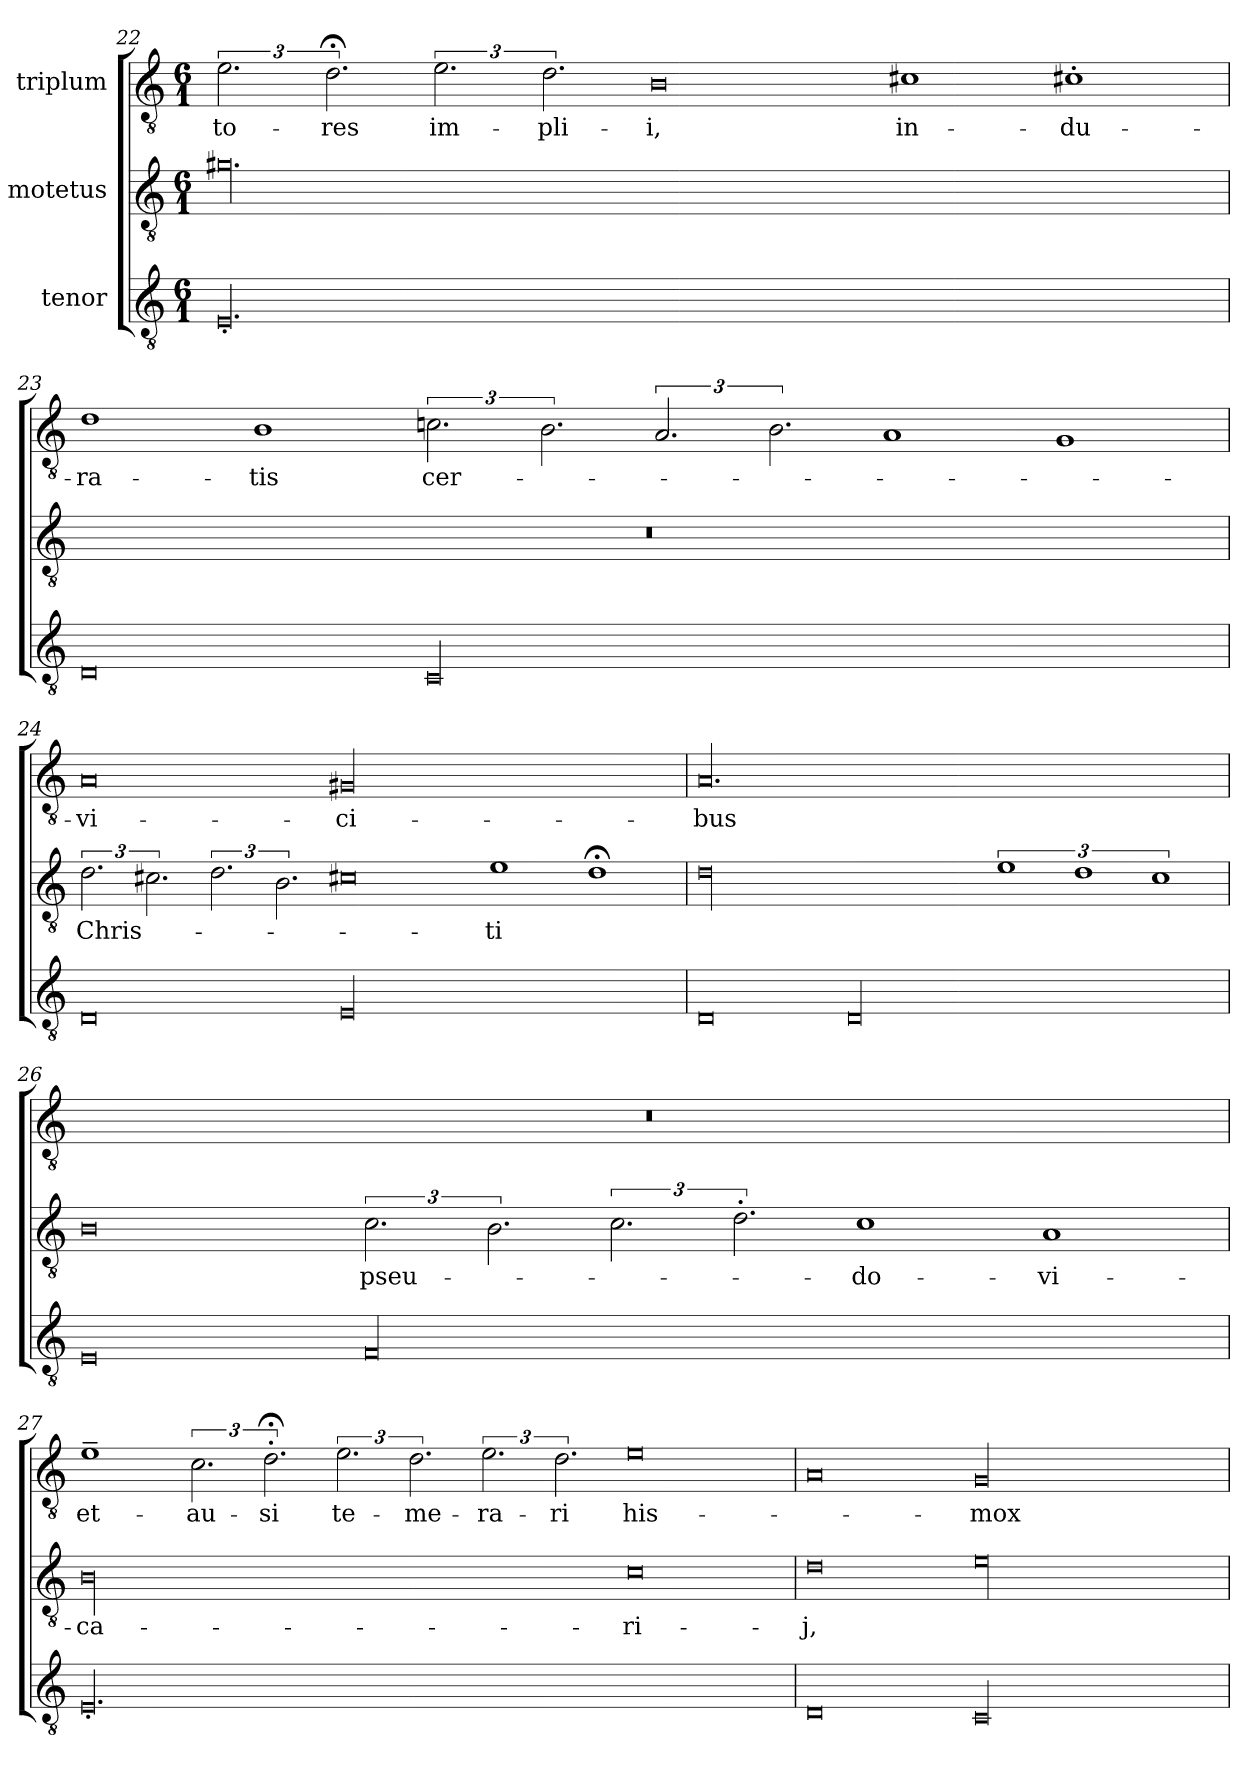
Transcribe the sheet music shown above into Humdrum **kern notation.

**kern	**kern	**text	**kern	**text
*part3	*part2	*part2	*part1	*part1
*staff3	*staff2	*staff2	*staff1	*staff1
*I"tenor	*I"motetus	*	*I"triplum	*
*clefGv2	*clefGv2	*	*clefGv2	*
*k[]	*k[]	*	*k[]	*
*C:	*C:	*	*C:	*
*M6/1	*M6/1	*	*M6/1	*
=22	=22	=22	=22	=22
00.E'/	00.g#X\	.	3.e\	-to-
.	.	.	3.d;<\	-res
.	.	.	3.e\	im-
.	.	.	3.d\	-pli-
.	.	.	0B\	-i,
.	.	.	1c#X\	in-
.	.	.	1c#X'\	-du-
=23	=23	=23	=23	=23
0D/	00.r	.	1d\	-ra-
.	.	.	1B\	-tis
00C/	.	.	3.cn\	cer-
.	.	.	3.B\	.
.	.	.	3.A/	.
.	.	.	3.B\	.
.	.	.	1A/	.
.	.	.	1G/	.
=24	=24	=24	=24	=24
0D/	3.d\	Chris-	0A/	-vi-
.	3.c#X\	.	.	.
.	3.d\	.	.	.
.	3.B\	.	.	.
00E/	0c#X\	.	00G#X/	-ci-
.	1e\	-ti	.	.
.	1d;<\	.	.	.
=25	=25	=25	=25	=25
0D/	00d\	.	00.A/	-bus
00D/	.	.	.	.
.	3%2e\	.	.	.
.	3%2d\	.	.	.
.	3%2c\	.	.	.
=26	=26	=26	=26	=26
0E/	0B\	.	00.r	.
00F/	3.c\	pseu-	.	.
.	3.B\	.	.	.
.	3.c\	.	.	.
.	3.d'\	.	.	.
.	1c\	-do-	.	.
.	1A/	-vi-	.	.
=27	=27	=27	=27	=27
00.E'/	00B\	-ca-	1e~\	et-
.	.	.	3.c\	au-
.	.	.	3.d;<'\	-si
.	.	.	3.e\	te-
.	.	.	3.d\	-me-
.	.	.	3.e\	-ra-
.	.	.	3.d\	-ri
.	0c\	-ri-	0e\	his-
=28	=28	=28	=28	=28
0D/	0d\	-j,	0A/	.
00C/	00e\	.	00G/	mox-
=	=	=	=	=
*-	*-	*-	*-	*-
